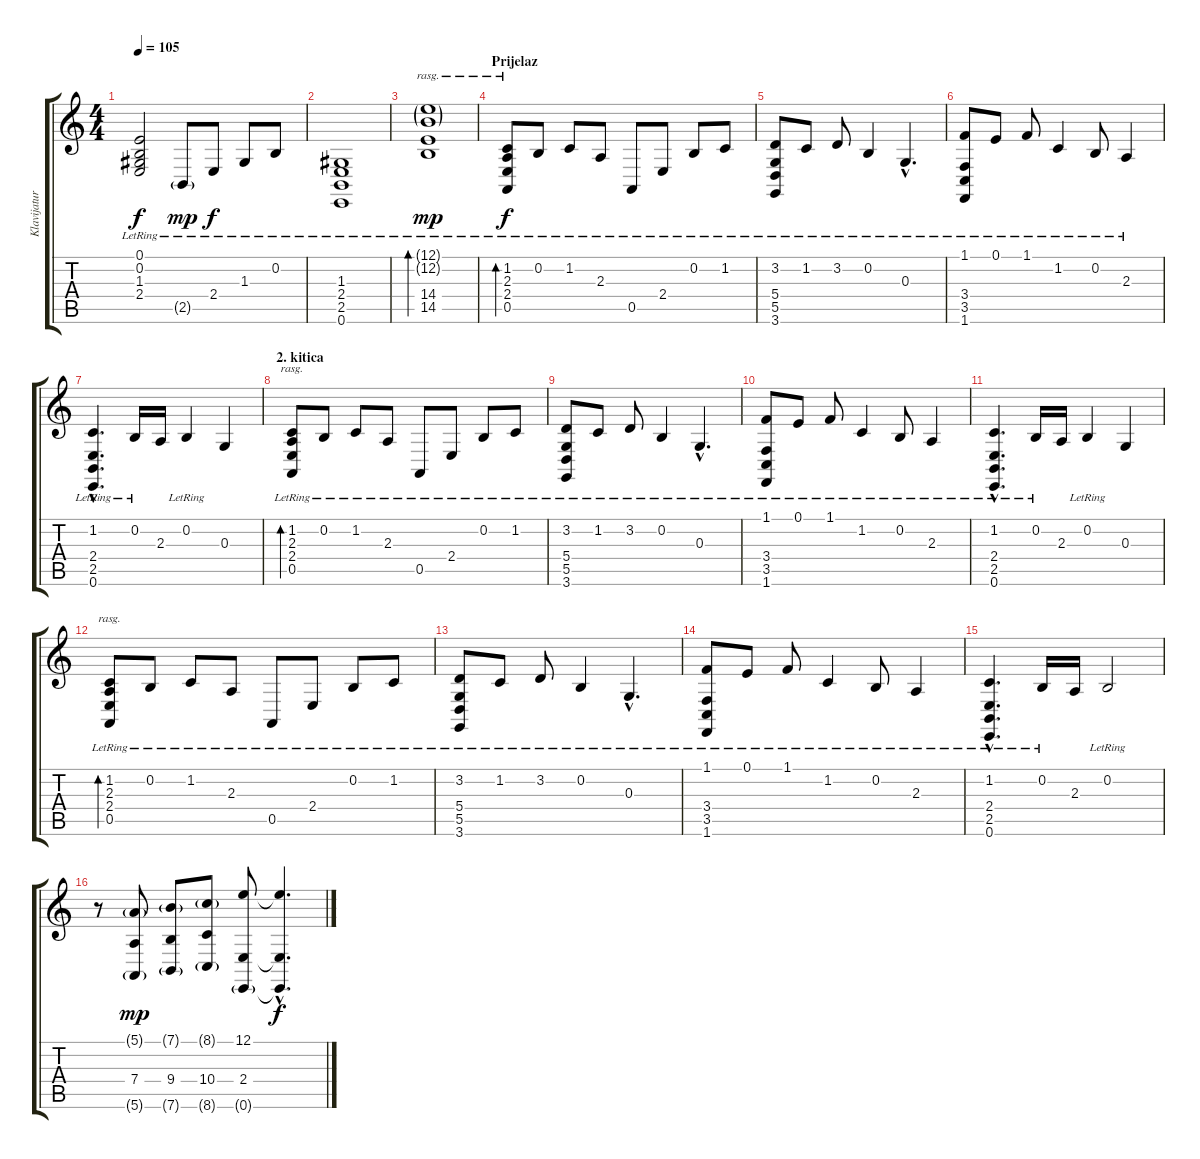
\track ("Klavijature I" "Klavijatur") {instrument acousticgrandpiano}
\staff {score tabs}
\tuning (E4 B3 G3 D3 A2 E2) {hide}
\ts (4 4)
\tempo 105
\clef g2
\ks c
(0.1{lr} 0.2{lr} 1.3{lr} 2.4{lr}).2{dy f} 2.5{g lr}.8{dy mp} 2.4{lr}.8{dy f} 1.3{lr}.8 0.2{lr}.8 |
(1.3{lr} 2.4{lr} 2.5{lr} 0.6{lr}).1 |
(12.1{g lr} 12.2{g lr} 14.4{lr} 14.5{lr}).1{bd 120 rasg ii dy mp} |
\section ("" "Prijelaz")
(1.2{lr} 2.3{lr} 2.4{lr} 0.5{lr}).8{bd 240 rasg ii dy f} 0.2{lr}.8 1.2{lr}.8 2.3{lr}.8 0.5{lr}.8 2.4{lr}.8 0.2{lr}.8 1.2{lr}.8 |
(3.2{lr} 5.4{lr} 5.5{lr} 3.6{lr}).8 1.2{lr}.8 3.2{lr}.8 0.2{lr}.4 0.3{hac lr}.4{d} |
(1.1{lr} 3.4{lr} 3.5{lr} 1.6{lr}).8 0.1{lr}.8 1.1{lr}.8 1.2{lr}.4 0.2{lr}.8 2.3{lr}.4 |
(1.2{hac lr} 2.4{hac lr} 2.5{hac lr} 0.6{hac lr}).4{d} 0.2{lr}.16 2.3.16 0.2{lr}.4 0.3.4 |
\section ("" "2. kitica")
(1.2{lr} 2.3{lr} 2.4{lr} 0.5{lr}).8{bd 240 rasg ii} 0.2{lr}.8 1.2{lr}.8 2.3{lr}.8 0.5{lr}.8 2.4{lr}.8 0.2{lr}.8 1.2{lr}.8 |
(3.2{lr} 5.4{lr} 5.5{lr} 3.6{lr}).8 1.2{lr}.8 3.2{lr}.8 0.2{lr}.4 0.3{hac lr}.4{d} |
(1.1{lr} 3.4{lr} 3.5{lr} 1.6{lr}).8 0.1{lr}.8 1.1{lr}.8 1.2{lr}.4 0.2{lr}.8 2.3{lr}.4 |
(1.2{hac lr} 2.4{hac lr} 2.5{hac lr} 0.6{hac lr}).4{d} 0.2{lr}.16 2.3.16 0.2{lr}.4 0.3.4 |
(1.2{lr} 2.3{lr} 2.4{lr} 0.5{lr}).8{bd 240 rasg ii} 0.2{lr}.8 1.2{lr}.8 2.3{lr}.8 0.5{lr}.8 2.4{lr}.8 0.2{lr}.8 1.2{lr}.8 |
(3.2{lr} 5.4{lr} 5.5{lr} 3.6{lr}).8 1.2{lr}.8 3.2{lr}.8 0.2{lr}.4 0.3{hac lr}.4{d} |
(1.1{lr} 3.4{lr} 3.5{lr} 1.6{lr}).8 0.1{lr}.8 1.1{lr}.8 1.2{lr}.4 0.2{lr}.8 2.3{lr}.4 |
(1.2{hac lr} 2.4{hac lr} 2.5{hac lr} 0.6{hac lr}).4{d} 0.2{lr}.16 2.3.16 0.2{lr}.2 |
r.8 (5.1{g} 7.4 5.6{g}).8{dy mp} (7.1{g} 9.4 7.6{g}).8 (8.1{g} 10.4 8.6{g}).8 (12.1 2.4 0.6{g}).8 (12.1{hac t} 2.4{hac t} 0.6{hac t}).4{d dy f}
